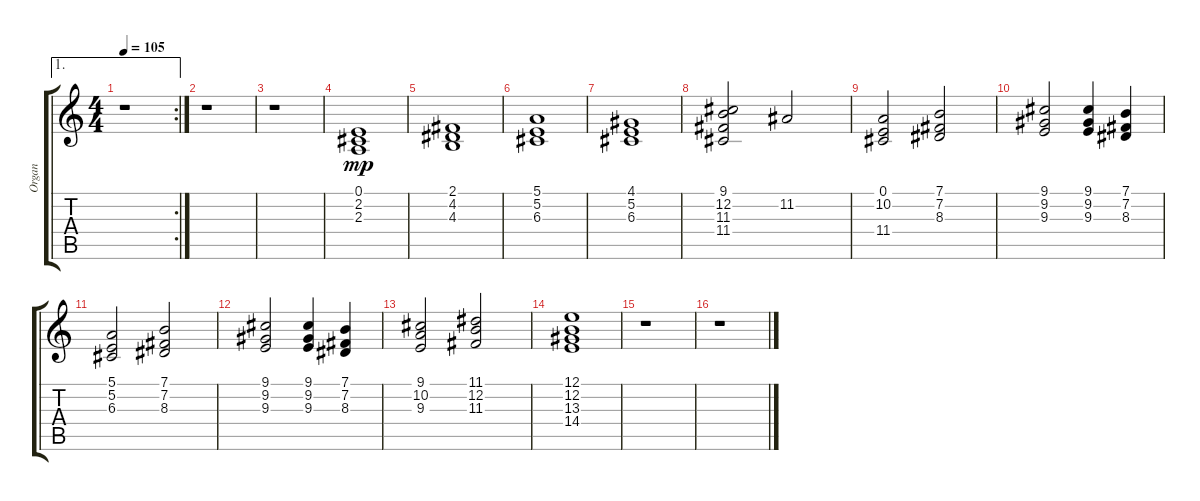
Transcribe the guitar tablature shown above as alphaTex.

\track ("Organ" "Organ") {instrument churchorgan}
\staff {score tabs}
\tuning (E4 B3 G3 D3 A2 E2) {hide}
\ae 1
\rc 2
\ts (4 4)
\tempo 105
\clef g2
\ks c
r.1{dy mp} |
r.1 |
r.1 |
(0.1 2.2 2.3).1 |
(2.1 4.2 4.3).1 |
(5.1 5.2 6.3).1 |
(4.1 5.2 6.3).1 |
(9.1 12.2 11.3 11.4).2 11.2.2 |
(0.1 10.2 11.4).2 (7.1 7.2 8.3).2 |
(9.1 9.2 9.3).2 (9.1 9.2 9.3).4 (7.1 7.2 8.3).4 |
(5.1 5.2 6.3).2 (7.1 7.2 8.3).2 |
(9.1 9.2 9.3).2 (9.1 9.2 9.3).4 (7.1 7.2 8.3).4 |
(9.1 10.2 9.3).2 (11.1 12.2 11.3).2 |
(12.1 12.2 13.3 14.4).1 |
r.1 |
r.1
